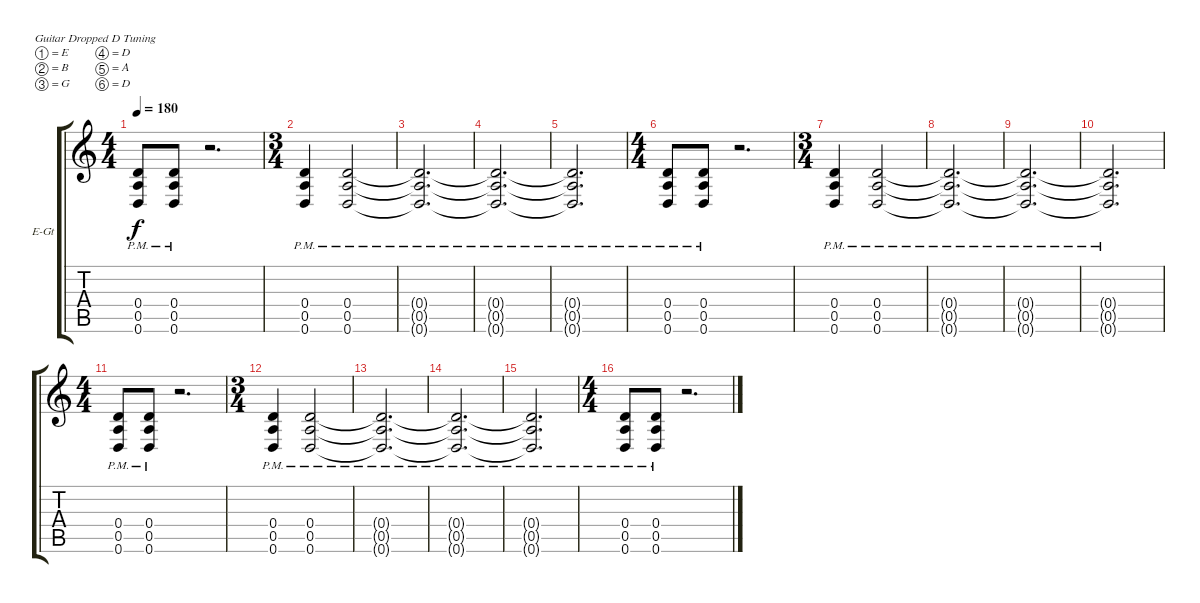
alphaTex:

\bracketExtendMode groupsimilarinstruments
\firstSystemTrackNameOrientation horizontal
\otherSystemsTrackNameOrientation horizontal
\track ("Matt Carter Right" "E-Gt") {instrument distortionguitar}
\staff {score tabs}
\tuning (E4 B3 G3 D3 A2 D2)
\ts (4 4)
\beaming (8 2 2 2 2)
\tempo 180
\clef g2
\ks c
(0.4{pm} 0.5{pm} 0.6{pm}).8{dy f} (0.4{pm} 0.5{pm} 0.6{pm}).8 r.2{d} |
\ts (3 4)
\beaming (8 2 2 2)
(0.4{pm} 0.5{pm} 0.6{pm}).4 (0.4{pm} 0.5{pm} 0.6{pm}).2 |
(0.4{pm t} 0.5{pm t} 0.6{pm t}).2{d} |
(0.4{pm t} 0.5{pm t} 0.6{pm t}).2{d} |
(0.4{pm t} 0.5{pm t} 0.6{pm t}).2{d} |
\ts (4 4)
\beaming (8 2 2 2 2)
(0.4{pm} 0.5{pm} 0.6{pm}).8 (0.4{pm} 0.5{pm} 0.6{pm}).8 r.2{d} |
\ts (3 4)
\beaming (8 2 2 2)
(0.4{pm} 0.5{pm} 0.6{pm}).4 (0.4{pm} 0.5{pm} 0.6{pm}).2 |
(0.4{pm t} 0.5{pm t} 0.6{pm t}).2{d} |
(0.4{pm t} 0.5{pm t} 0.6{pm t}).2{d} |
(0.4{pm t} 0.5{pm t} 0.6{pm t}).2{d} |
\ts (4 4)
\beaming (8 2 2 2 2)
(0.4{pm} 0.5{pm} 0.6{pm}).8 (0.4{pm} 0.5{pm} 0.6{pm}).8 r.2{d} |
\ts (3 4)
\beaming (8 2 2 2)
(0.4{pm} 0.5{pm} 0.6{pm}).4 (0.4{pm} 0.5{pm} 0.6{pm}).2 |
(0.4{pm t} 0.5{pm t} 0.6{pm t}).2{d} |
(0.4{pm t} 0.5{pm t} 0.6{pm t}).2{d} |
(0.4{pm t} 0.5{pm t} 0.6{pm t}).2{d} |
\ts (4 4)
\beaming (8 2 2 2 2)
(0.4{pm} 0.5{pm} 0.6{pm}).8 (0.4{pm} 0.5{pm} 0.6{pm}).8 r.2{d}
